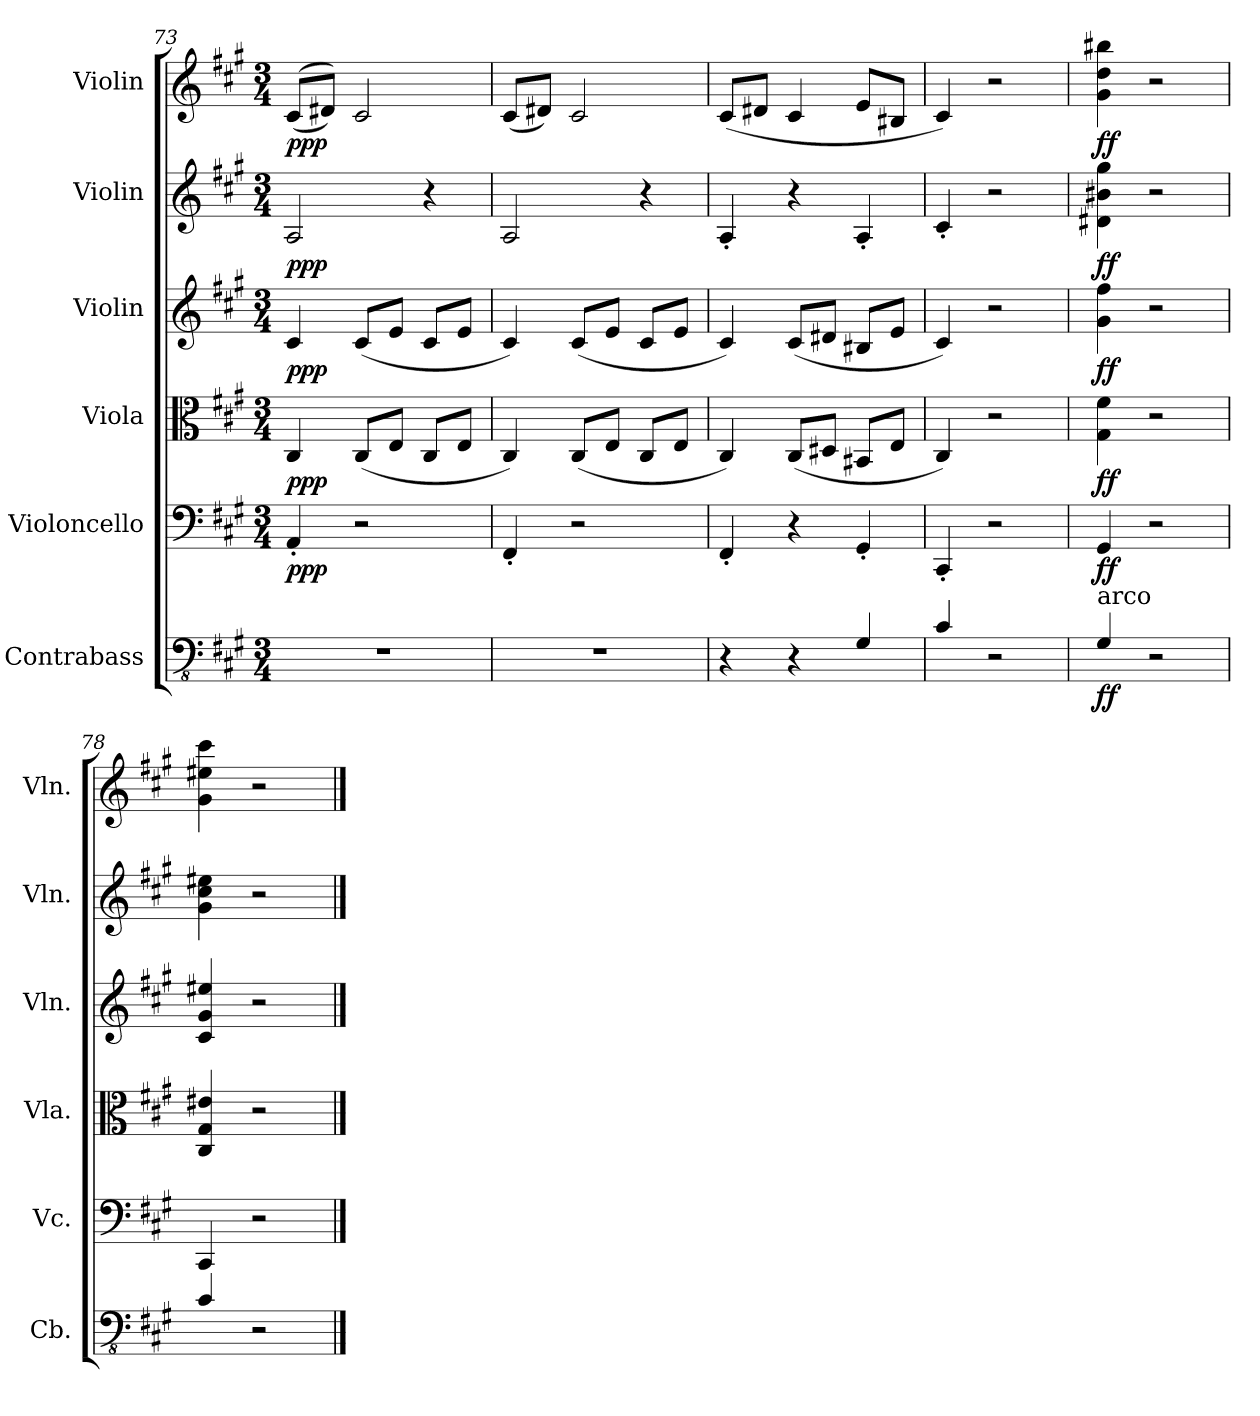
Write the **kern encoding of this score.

**kern	**dynam	**kern	**dynam	**kern	**dynam	**kern	**dynam	**kern	**dynam	**kern	**dynam
*part6	*part6	*part5	*part5	*part4	*part4	*part3	*part3	*part2	*part2	*part1	*part1
*staff6	*staff6	*staff5	*staff5	*staff4	*staff4	*staff3	*staff3	*staff2	*staff2	*staff1	*staff1
*I"Contrabass	*	*I"Violoncello	*	*I"Viola	*	*I"Violin	*	*I"Violin	*	*I"Violin	*
*I'Cb.	*	*I'Vc.	*	*I'Vla.	*	*I'Vln.	*	*I'Vln.	*	*I'Vln.	*
!!LO:PB:g=z
*clefFv4	*	*clefF4	*	*clefC3	*	*clefG2	*	*clefG2	*	*clefG2	*
*ITrd7c12	*	*	*	*	*	*	*	*	*	*	*
*k[f#c#g#]	*	*k[f#c#g#]	*	*k[f#c#g#]	*	*k[f#c#g#]	*	*k[f#c#g#]	*	*k[f#c#g#]	*
*M3/4	*	*M3/4	*	*M3/4	*	*M3/4	*	*M3/4	*	*M3/4	*
=73	=73	=73	=73	=73	=73	=73	=73	=73	=73	=73	=73
!	!	!	!LO:DY:b	!	!LO:DY:b	!	!LO:DY:b	!	!LO:DY:b	!	!LO:DY:b
2.r	.	4AA'/	ppp	4C#/	ppp	4c#/	ppp	2A/	ppp	(<(<8c#/L	ppp
.	.	.	.	.	.	.	.	.	.	8d#X/J))	.
.	.	2r	.	(<8C#/L	.	(<8c#/L	.	.	.	2c#/	.
.	.	.	.	8E/J	.	8e/J	.	.	.	.	.
.	.	.	.	8C#/L	.	8c#/L	.	4r	.	.	.
.	.	.	.	8E/J	.	8e/J	.	.	.	.	.
=74	=74	=74	=74	=74	=74	=74	=74	=74	=74	=74	=74
2.r	.	4FF#'/	.	4C#/)	.	4c#/)	.	2A/	.	(<8c#/L	.
.	.	.	.	.	.	.	.	.	.	8d#X/J)	.
.	.	2r	.	(<8C#/L	.	(<8c#/L	.	.	.	2c#/	.
.	.	.	.	8E/J	.	8e/J	.	.	.	.	.
.	.	.	.	8C#/L	.	8c#/L	.	4r	.	.	.
.	.	.	.	8E/J	.	8e/J	.	.	.	.	.
=75	=75	=75	=75	=75	=75	=75	=75	=75	=75	=75	=75
4r	.	4FF#'/	.	4C#/)	.	4c#/)	.	4A'/	.	(<8c#/L	.
.	.	.	.	.	.	.	.	.	.	8d#X/J	.
4r	.	4r	.	(<8C#/L	.	(<8c#/L	.	4r	.	4c#/	.
.	.	.	.	8D#X/J	.	8d#X/J	.	.	.	.	.
4GGG#/	.	4GG#'/	.	8BB#X/L	.	8B#X/L	.	4A'/	.	8e/L	.
.	.	.	.	8E/J	.	8e/J	.	.	.	8B#X/J	.
=76	=76	=76	=76	=76	=76	=76	=76	=76	=76	=76	=76
4CC#/	.	4CC#'/	.	4C#/)	.	4c#/)	.	4c#'/	.	4c#/)	.
2r	.	2r	.	2r	.	2r	.	2r	.	2r	.
=77	=77	=77	=77	=77	=77	=77	=77	=77	=77	=77	=77
!LO:TX:a:t=arco	!	!	!	!	!	!	!	!	!	!	!
!	!LO:DY:b	!	!LO:DY:b	!	!LO:DY:b	!	!LO:DY:b	!	!LO:DY:b	!	!LO:DY:b
4GGG#/	ff	4GG#/	ff	4G#\ 4f#\	ff	4g#\ 4ff#\	ff	4d#X\ 4b#X\ 4gg#\	ff	4g#\ 4dd\ 4bb#X\	ff
2r	.	2r	.	2r	.	2r	.	2r	.	2r	.
=78	=78	=78	=78	=78	=78	=78	=78	=78	=78	=78	=78
4CC#/	.	4CC#/	.	4C#/ 4G#/ 4e#X/	.	4c#/ 4g#/ 4ee#X/	.	4g#\ 4cc#\ 4ee#X\	.	4g#\ 4ee#X\ 4ccc#\	.
2r	.	2r	.	2r	.	2r	.	2r	.	2r	.
==	==	==	==	==	==	==	==	==	==	==	==
*-	*-	*-	*-	*-	*-	*-	*-	*-	*-	*-	*-
